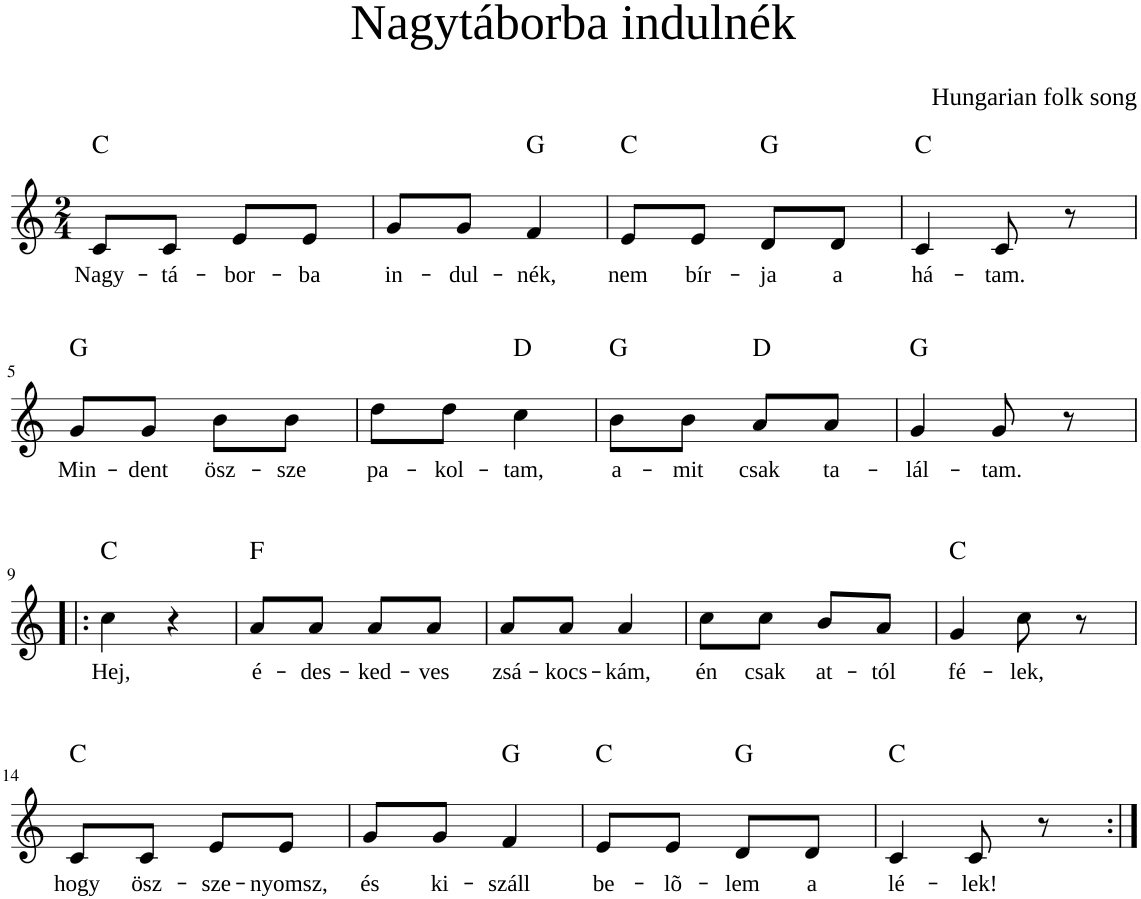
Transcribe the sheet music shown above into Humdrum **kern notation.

**kern	**text	**harte
*part1	*part1	*part1
*staff1	*staff1	*
*I"Piano	*	*
*I'Pno	*	*
*clefG2	*	*
*k[]	*	*
*M2/4	*	*
=1	=1	=1
!	!LO:LY:b	!
8c/L	Nagy-	C:maj
!	!LO:LY:b	!
8c/J	-tá-	.
!	!LO:LY:b	!
8e/L	-bor-	.
!	!LO:LY:b	!
8e/J	-ba	.
=2	=2	=2
!	!LO:LY:b	!
8g/L	in-	.
!	!LO:LY:b	!
8g/J	-dul-	.
!	!LO:LY:b	!
4f/	-nék,	G:maj
=3	=3	=3
!	!LO:LY:b	!
8e/L	nem	C:maj
!	!LO:LY:b	!
8e/J	bír-	.
!	!LO:LY:b	!
8d/L	-ja	G:maj
!	!LO:LY:b	!
8d/J	a	.
=4	=4	=4
!	!LO:LY:b	!
4c/	há-	C:maj
!	!LO:LY:b	!
8c/	-tam.	.
8r	.	.
!!LO:LB:g=z
=5	=5	=5
!	!LO:LY:b	!
8g/L	Min-	G:maj
!	!LO:LY:b	!
8g/J	-dent	.
!	!LO:LY:b	!
8b\L	ösz-	.
!	!LO:LY:b	!
8b\J	-sze	.
=6	=6	=6
!	!LO:LY:b	!
8dd\L	pa-	.
!	!LO:LY:b	!
8dd\J	-kol-	.
!	!LO:LY:b	!
4cc\	-tam,	D:maj
=7	=7	=7
!	!LO:LY:b	!
8b\L	a-	G:maj
!	!LO:LY:b	!
8b\J	-mit	.
!	!LO:LY:b	!
8a/L	csak	D:maj
!	!LO:LY:b	!
8a/J	ta-	.
=8	=8	=8
!	!LO:LY:b	!
4g/	-lál-	G:maj
!	!LO:LY:b	!
8g/	-tam.	.
8r	.	.
!!LO:LB:g=z
=9!|:	=9!|:	=9!|:
!	!LO:LY:b	!
4cc\	Hej,	C:maj
4r	.	.
=10	=10	=10
!	!LO:LY:b	!
8a/L	é-	F:maj
!	!LO:LY:b	!
8a/J	-des-	.
!	!LO:LY:b	!
8a/L	-ked-	.
!	!LO:LY:b	!
8a/J	-ves	.
=11	=11	=11
!	!LO:LY:b	!
8a/L	zsá-	.
!	!LO:LY:b	!
8a/J	-kocs-	.
!	!LO:LY:b	!
4a/	-kám,	.
=12	=12	=12
!	!LO:LY:b	!
8cc\L	én	.
!	!LO:LY:b	!
8cc\J	csak	.
!	!LO:LY:b	!
8b/L	at-	.
!	!LO:LY:b	!
8a/J	-tól	.
=13	=13	=13
!	!LO:LY:b	!
4g/	fé-	C:maj
!	!LO:LY:b	!
8cc\	-lek,	.
8r	.	.
!!LO:LB:g=z
=14	=14	=14
!	!LO:LY:b	!
8c/L	hogy	C:maj
!	!LO:LY:b	!
8c/J	ösz-	.
!	!LO:LY:b	!
8e/L	-sze-	.
!	!LO:LY:b	!
8e/J	-nyomsz,	.
=15	=15	=15
!	!LO:LY:b	!
8g/L	és	.
!	!LO:LY:b	!
8g/J	ki-	.
!	!LO:LY:b	!
4f/	-száll	G:maj
=16	=16	=16
!	!LO:LY:b	!
8e/L	be-	C:maj
!	!LO:LY:b	!
8e/J	-lõ-	.
!	!LO:LY:b	!
8d/L	-lem	G:maj
!	!LO:LY:b	!
8d/J	a	.
=17	=17	=17
!	!LO:LY:b	!
4c/	lé-	C:maj
!	!LO:LY:b	!
8c/	-lek!	.
8r	.	.
=:|!	=:|!	=:|!
*-	*-	*-
